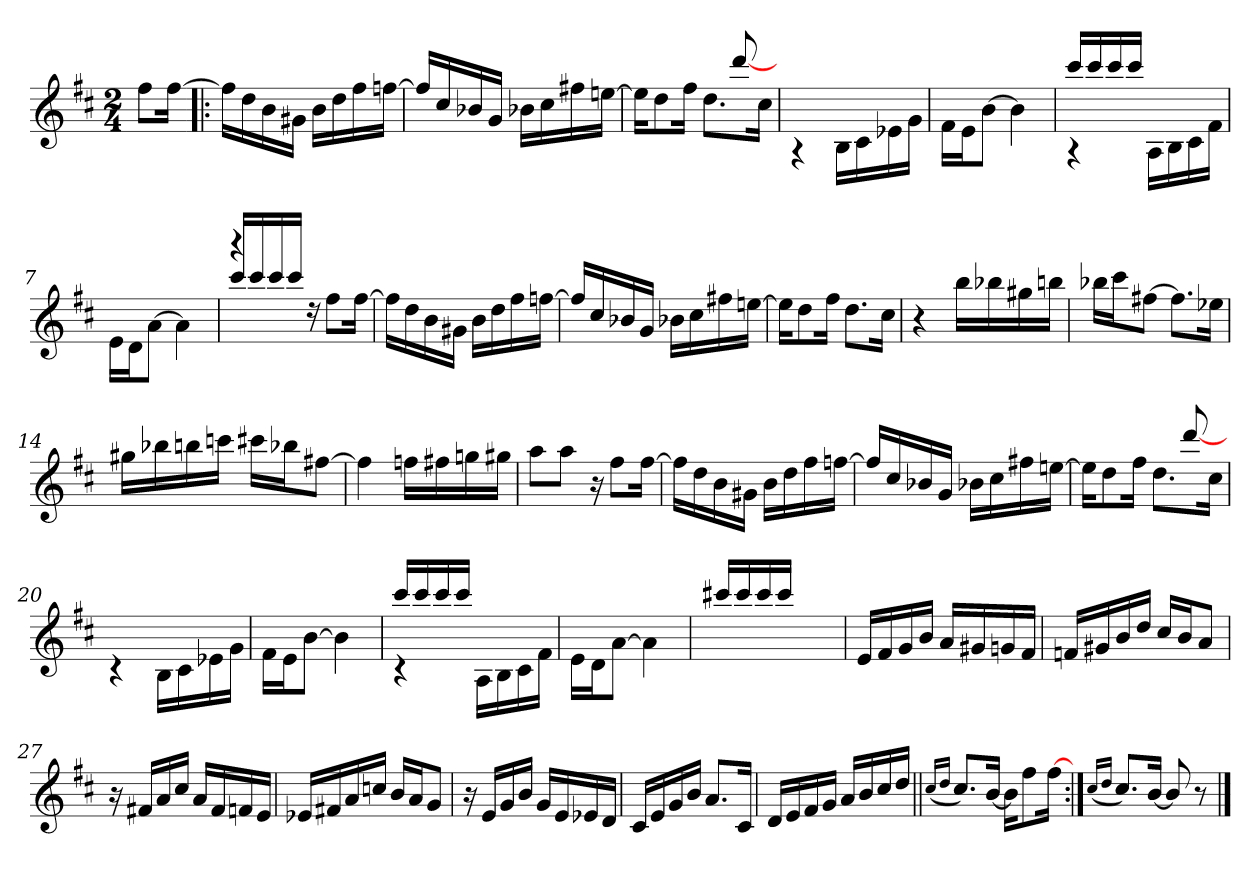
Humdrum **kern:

**kern
*part1
*staff1
*clefG2
*k[f#c#]
*D:
*M2/4
=
8ff#\L
[16ff#\Jk
=1!|:
16ff#\LL]
16dd\
16b\
16g#X\JJ
16b\LL
16dd\
16ff#\
[16ffn\JJ
=2
16ffn/LL]
16cc#/
16b-X/
16g/JJ
16b-X\LL
16cc#\
16ff#X\
[16een\JJ
=3
*^
16ee\KL]	4.ryy
8dd\	.
16ff#\Jk	.
8.dd\L	.
.	[>8ddd!/
16cc#\Jk	.
*v	*v
=4
4rA
16B\LL
16c#\
16e-X\
16g\JJ
!!LO:LB:g=z
=5
16f#\LL
16e\J
[8b\J
4b\]
=6
*^
4rG	16ccc#!/LL
.	16ccc#!/
.	16ccc#!/
.	16ccc#!/JJ
16A\LL	4ryy
16B\	.
16c#\	.
16f#\JJ	.
*v	*v
=7
16e\LL
16d\J
[8a\J
4a\]
=8
*^
4r	16ccc#!/LL
.	16ccc#!/
.	16ccc#!/
.	16ccc#!/JJ
16rcc	4ryy
8ff#\L	.
[>16ff#\Jk	.
*v	*v
=9
16ff#\LL]
16dd\
16b\
16g#X\JJ
16b\LL
16dd\
16ff#\
[16ffn\JJ
!!LO:LB:g=z
=10
16ffn/LL]
16cc#/
16b-X/
16g/JJ
16b-X\LL
16cc#\
16ff#X\
[16een\JJ
=11
16ee\KL]
8dd\
16ff#\Jk
8.dd\L
16cc#\Jk
=12
4r
16bb\LL
16bb-X\
16gg#X\
16bbn\JJ
=13
16bb-X\LL
16ccc#\J
[8ff#X\J
8.ff#\L]
16ee-X\Jk
=14
16gg#X\LL
16bb-X\
16bbn\
16cccn\JJ
16ccc#X\LL
16bb-X\J
[8ff#X\J
!!LO:LB:g=z
=15
4ff#\]
16ffn\LL
16ff#X\
16ggn\
16gg#X\JJ
=16
8aa\L
8aa\J
16r
8ff#\L
[16ff#\Jk
=17
16ff#\LL]
16dd\
16b\
16g#X\JJ
16b\LL
16dd\
16ff#\
[16ffn\JJ
=18
16ffn/LL]
16cc#/
16b-X/
16g/JJ
16b-X\LL
16cc#\
16ff#X\
[16een\JJ
=19
*^
16ee\KL]	4.ryy
8dd\	.
16ff#\Jk	.
8.dd\L	.
.	[>8ddd!/
16cc#\Jk	.
*v	*v
=20
4rc
16B\LL
16c#\
16e-X\
16g\JJ
!!LO:LB:g=z
=21
16f#\LL
16e\J
[8b\J
4b\]
=22
*^
4rB	16ccc#!/LL
.	16ccc#!/
.	16ccc#!/
.	16ccc#!/JJ
16A\LL	4ryy
16B\	.
16c#\	.
16f#\JJ	.
*v	*v
=23
16e\LL
16d\J
[8a\J
4a\]
=24
16ccc#X!/LL
16ccc#!/
16ccc#!/
16ccc#!/JJ
4ryy
=25
16e/LL
16f#/
16g/
16b/JJ
16a/LL
16g#X/
16gn/
16f#/JJ
!!LO:LB:g=z
=26
16fn/LL
16g#X/
16b/
16dd/JJ
16cc#/LL
16b/J
8a/J
=27
16r
16f#X/LL
16a/
16cc#/JJ
16a/LL
16f#/
16fn/
16e/JJ
=28
16e-X/LL
16f#X/
16a/
16ccn/JJ
16b/LL
16a/J
8g/J
=29
16r
16e/LL
16g/
16b/JJ
16g/LL
16e/
16e-X/
16d/JJ
!!LO:LB:g=z
=30
16c#/LL
16e/
16g/
16b/JJ
8.a/L
16c#/Jk
=31
16d/LL
16e/
16f#/
16g/JJ
16a/LL
16b/
16cc#/
16dd/JJ
=32||
(<16qcc#/LL
16qdd/JJ
8.cc#/L)
[16b/Jk
16b\KL]
8ff#\
[16ff#\Jk
=33:|!
(<16qcc#/LL
16qdd/JJ
8.cc#/L)
[16b/Jk
8b/]
8r
==
*-
